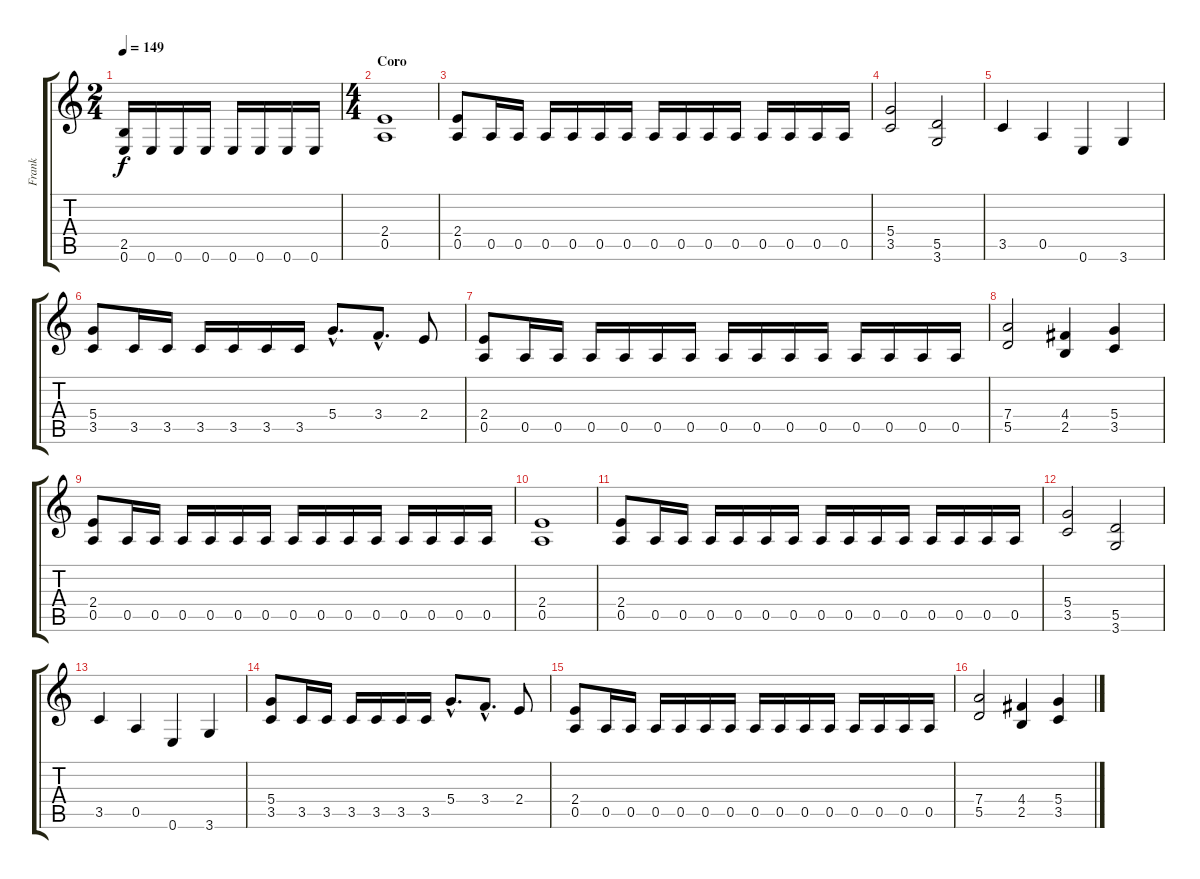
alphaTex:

\track ("Frank" "Frank") {instrument distortionguitar}
\staff {score tabs}
\tuning (E4 B3 G3 D3 A2 E2) {hide}
\ts (2 4)
\tempo 149
\clef g2
\ks c
(2.5 0.6).16{dy f} 0.6.16 0.6.16 0.6.16 0.6.16 0.6.16 0.6.16 0.6.16 |
\ts (4 4)
\section ("" "Coro")
(2.4 0.5).1 |
(2.4 0.5).8 0.5.16 0.5.16 0.5.16 0.5.16 0.5.16 0.5.16 0.5.16 0.5.16 0.5.16 0.5.16 0.5.16 0.5.16 0.5.16 0.5.16 |
(5.4 3.5).2 (5.5 3.6).2 |
3.5.4 0.5.4 0.6.4 3.6.4 |
(5.4 3.5).8 3.5.16 3.5.16 3.5.16 3.5.16 3.5.16 3.5.16 5.4{hac}.8{d} 3.4{hac}.8{d} 2.4.8 |
(2.4 0.5).8 0.5.16 0.5.16 0.5.16 0.5.16 0.5.16 0.5.16 0.5.16 0.5.16 0.5.16 0.5.16 0.5.16 0.5.16 0.5.16 0.5.16 |
(7.4 5.5).2 (4.4 2.5).4 (5.4 3.5).4 |
(2.4 0.5).8 0.5.16 0.5.16 0.5.16 0.5.16 0.5.16 0.5.16 0.5.16 0.5.16 0.5.16 0.5.16 0.5.16 0.5.16 0.5.16 0.5.16 |
(2.4 0.5).1 |
(2.4 0.5).8 0.5.16 0.5.16 0.5.16 0.5.16 0.5.16 0.5.16 0.5.16 0.5.16 0.5.16 0.5.16 0.5.16 0.5.16 0.5.16 0.5.16 |
(5.4 3.5).2 (5.5 3.6).2 |
3.5.4 0.5.4 0.6.4 3.6.4 |
(5.4 3.5).8 3.5.16 3.5.16 3.5.16 3.5.16 3.5.16 3.5.16 5.4{hac}.8{d} 3.4{hac}.8{d} 2.4.8 |
(2.4 0.5).8 0.5.16 0.5.16 0.5.16 0.5.16 0.5.16 0.5.16 0.5.16 0.5.16 0.5.16 0.5.16 0.5.16 0.5.16 0.5.16 0.5.16 |
(7.4 5.5).2 (4.4 2.5).4 (5.4 3.5).4
